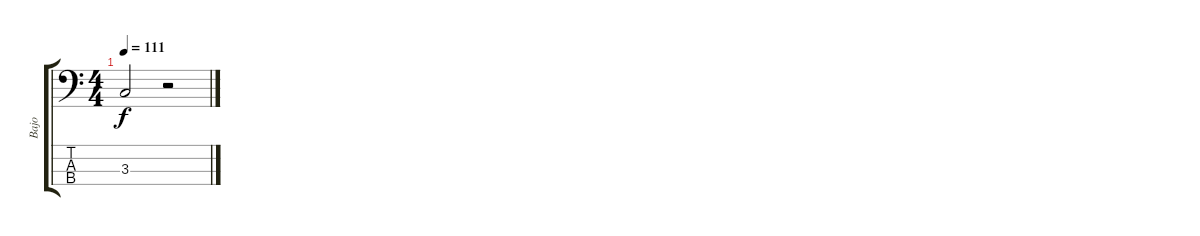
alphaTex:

\track ("Bajo" "Bajo") {instrument electricbassfinger}
\staff {score tabs}
\tuning (G2 D2 A1 E1) {hide}
\ts (4 4)
\tempo 111
\clef f4
\ks c
3.3{t}.2{dy f} r.2
